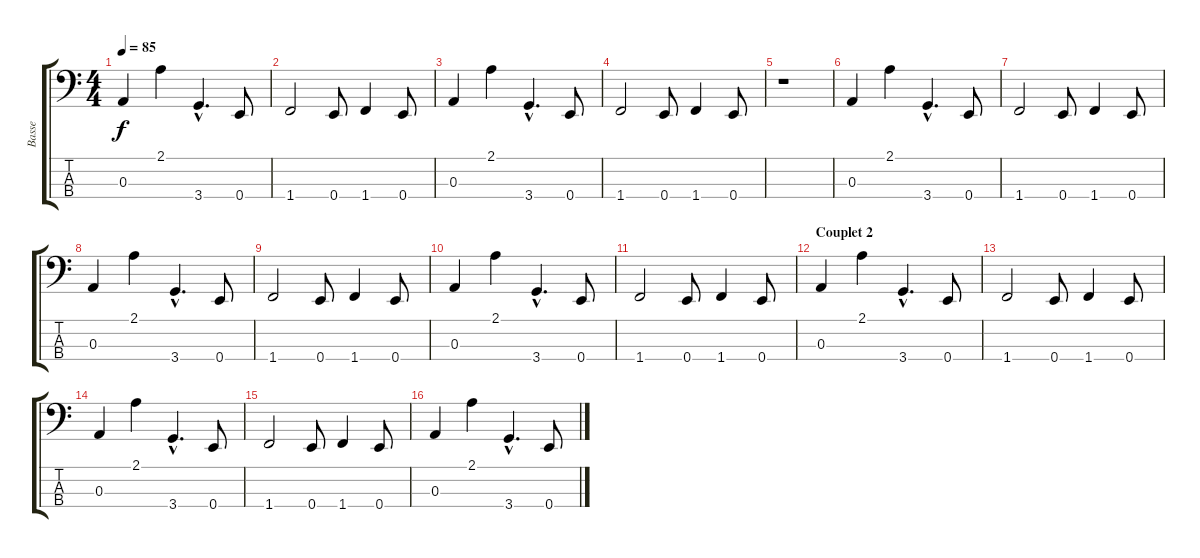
\track ("Basse" "Basse") {instrument electricbasspick}
\staff {score tabs}
\tuning (G2 D2 A1 E1) {hide}
\ts (4 4)
\tempo 85
\clef f4
\ks c
0.3.4{dy f} 2.1.4 3.4{hac}.4{d} 0.4.8 |
1.4.2 0.4.8 1.4.4 0.4.8 |
0.3.4 2.1.4 3.4{hac}.4{d} 0.4.8 |
1.4.2 0.4.8 1.4.4 0.4.8 |
r.1 |
0.3.4 2.1.4 3.4{hac}.4{d} 0.4.8 |
1.4.2 0.4.8 1.4.4 0.4.8 |
0.3.4 2.1.4 3.4{hac}.4{d} 0.4.8 |
1.4.2 0.4.8 1.4.4 0.4.8 |
0.3.4 2.1.4 3.4{hac}.4{d} 0.4.8 |
1.4.2 0.4.8 1.4.4 0.4.8 |
\section ("" "Couplet 2")
0.3.4 2.1.4 3.4{hac}.4{d} 0.4.8 |
1.4.2 0.4.8 1.4.4 0.4.8 |
0.3.4 2.1.4 3.4{hac}.4{d} 0.4.8 |
1.4.2 0.4.8 1.4.4 0.4.8 |
0.3.4 2.1.4 3.4{hac}.4{d} 0.4.8
